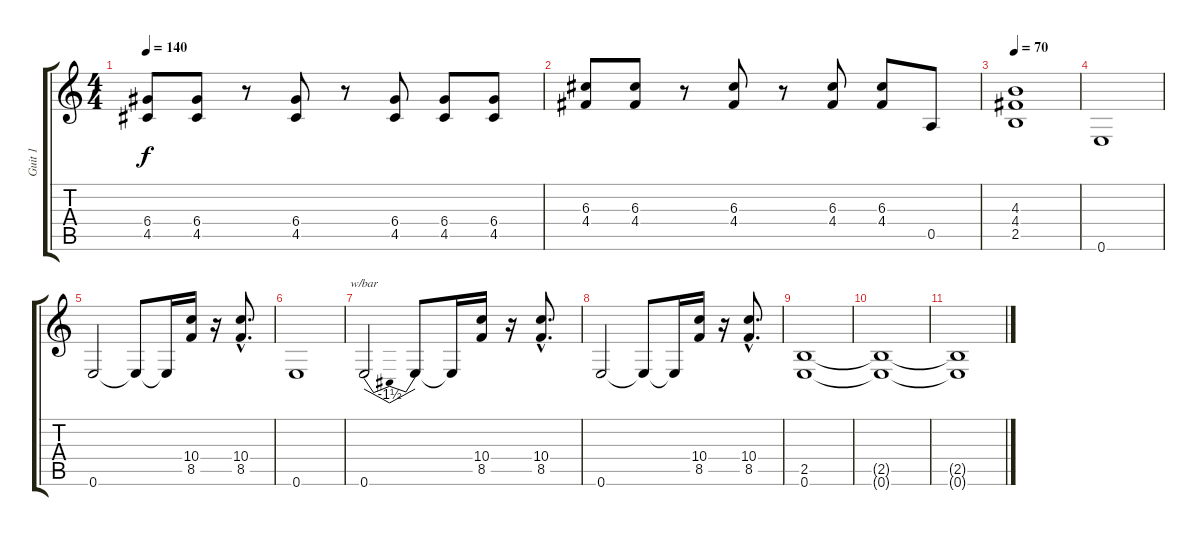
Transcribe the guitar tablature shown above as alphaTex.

\track ("Guit 1" "Guit 1") {instrument distortionguitar}
\staff {score tabs}
\tuning (E4 B3 G3 D3 A2 E2) {hide}
\ts (4 4)
\tempo 140
\clef g2
\ks c
(6.4 4.5).8{dy f} (6.4 4.5).8 r.8 (6.4 4.5).8 r.8 (6.4 4.5).8 (6.4 4.5).8 (6.4 4.5).8 |
(6.3 4.4).8 (6.3 4.4).8 r.8 (6.3 4.4).8 r.8 (6.3 4.4).8 (6.3 4.4).8 0.5.8 |
\tempo 70
(4.3 4.4 2.5).1 |
0.6.1 |
0.6.2 0.6{t}.8 0.6{t}.16 (10.4 8.5).16 r.16 (10.4{hac} 8.5{hac}).8{d} |
0.6.1 |
0.6.2{tbe (dip default 0 0 30 -6 60 0)} 0.6{t}.8 0.6{t}.16 (10.4 8.5).16 r.16 (10.4{hac} 8.5{hac}).8{d} |
0.6.2 0.6{t}.8 0.6{t}.16 (10.4 8.5).16 r.16 (10.4{hac} 8.5{hac}).8{d} |
(2.5 0.6).1 |
(2.5{t} 0.6{t}).1 |
(2.5{t} 0.6{t}).1{volume 0}
